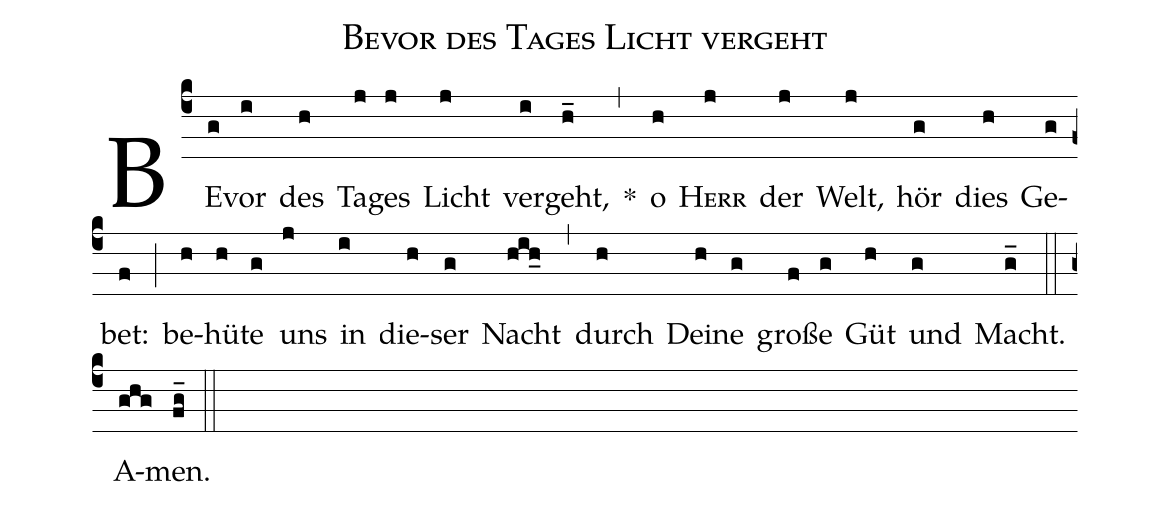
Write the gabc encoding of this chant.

name: Bevor des Tages Licht vergeht;
%%
(c4) BE(g)vor(i) des(h) Ta(j)ges(j) Licht(j) ver(i)geht,(h_) *(,) o(h) <sc>Herr</sc>(j) der(j) Welt,(j) hör(g) dies(h) Ge(g)bet:(f) (;) be(h)hü(h)te(g) uns(j) in(i) die(h)ser(g) Nacht(hih_) (,) durch(h) Dei(h)ne(g) gro(f)<v>\ss</v>e(g) Güt(h) und(g) Macht.(g_) (::) A(ghg)men.(fg_) (::)
